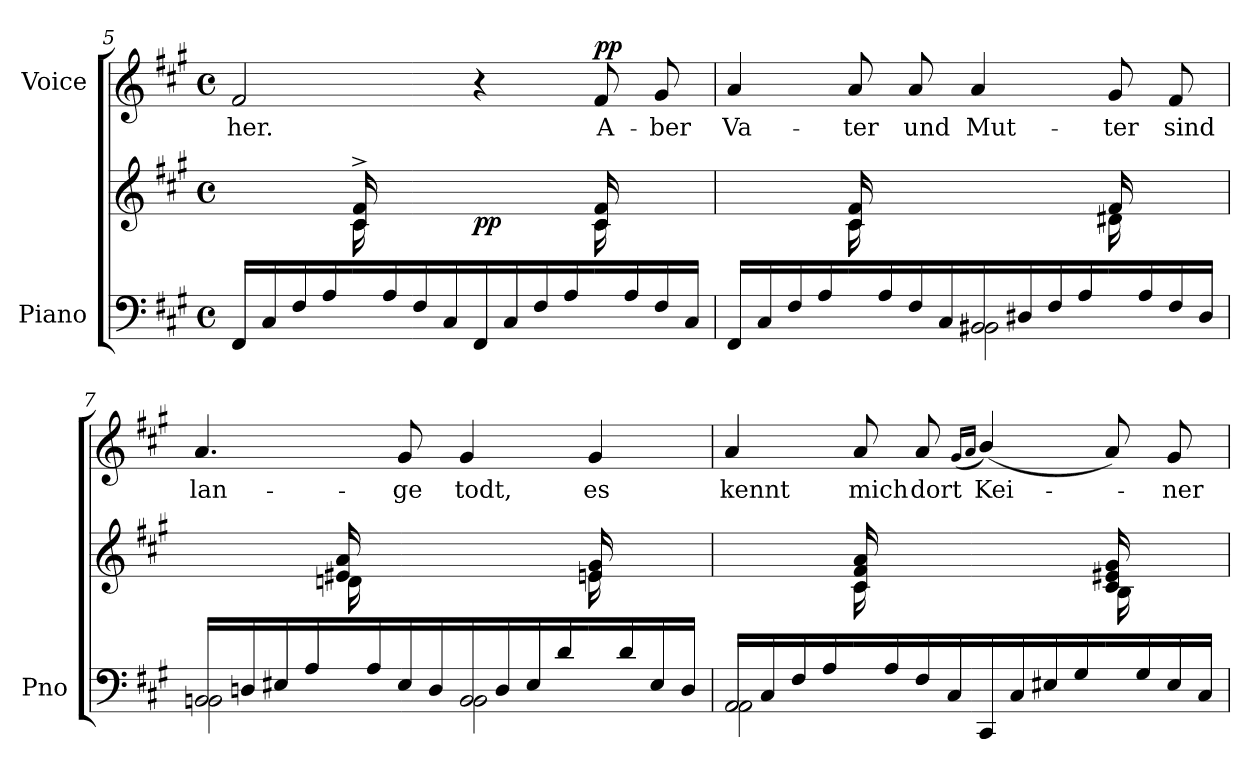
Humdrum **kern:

**kern	**kern	**dynam	**kern	**text	**dynam
*part2	*part2	*part2	*part1	*part1	*part1
*staff3	*staff2	*staff2/3	*staff1	*staff1	*staff1
*I"Piano	*	*	*I"Voice	*	*
*I'Pno	*	*	*	*	*
*clefF4	*clefG2	*	*clefG2	*	*
*k[f#c#g#]	*k[f#c#g#]	*	*k[f#c#g#]	*	*
*M4/4	*M4/4	*	*M4/4	*	*
*met(c)	*met(c)	*	*met(c)	*	*
=5	=5	=5	=5	=5	=5
*	*^	*	*	*	*
!	!	!	!	!	!LO:LY:b	!
16FF#/LL	4ryy	4ryy	.	2f#/	her.	.
16C#/	.	.	.	.	.	.
16F#/	.	.	.	.	.	.
16A/JJ	.	.	.	.	.	.
16ryy	16c#/^ 16f#/^	(16c#\LL	.	.	.	.
16A/	16ryy	4..ryy	.	.	.	.
16F#/	8ryy	.	.	.	.	.
16C#/JJ)	.	.	.	.	.	.
!	!	!	!LO:DY:b	!	!	!
16FF#/LL	4ryy	.	pp	4r	.	.
16C#/	.	.	.	.	.	.
16F#/	.	.	.	.	.	.
16A/JJ	.	.	.	.	.	.
!	!	!	!	!	!LO:LY:b	!LO:DY:a
16ryy	16c#/ 16f#/	(16c#\LL	.	8f#/	A-	pp
16A/	16ryy	8.ryy	.	.	.	.
!	!	!	!	!	!LO:LY:b	!
16F#/	8ryy	.	.	8g#/	-ber	.
16C#/JJ)	.	.	.	.	.	.
=6	=6	=6	=6	=6	=6	=6
*^	*	*	*	*	*	*
!	!	!	!	!	!	!LO:LY:b	!
16FF#/LL	2rGGyy	4ryy	4ryy	.	4a/	Va-	.
16C#/	.	.	.	.	.	.	.
16F#/	.	.	.	.	.	.	.
16A/JJ	.	.	.	.	.	.	.
!	!	!	!	!	!	!LO:LY:b	!
16ryy	.	16c#/ 16f#/	(16c#\LL	.	8a/	-ter	.
16A/	.	16ryy	4..ryy	.	.	.	.
!	!	!	!	!	!	!LO:LY:b	!
16F#/	.	8ryy	.	.	8a/	und	.
16C#/JJ)	.	.	.	.	.	.	.
!LO:N:head=open	!	!	!	!	!	!LO:LY:b	!
16BB#X/LL	2BB#\	4ryy	.	.	4a/	Mut-	.
16D#X/	.	.	.	.	.	.	.
16F#/	.	.	.	.	.	.	.
16A/JJ	.	.	.	.	.	.	.
!	!	!	!	!	!	!LO:LY:b	!
16ryy	.	16f#/	(16d#X\LL	.	8g#/	-ter	.
16A/	.	16ryy	8.ryy	.	.	.	.
!	!	!	!	!	!	!LO:LY:b	!
16F#/	.	8ryy	.	.	8f#/	sind	.
16D#/JJ)	.	.	.	.	.	.	.
!!LO:LB:g=z
=7	=7	=7	=7	=7	=7	=7	=7
!LO:N:head=open	!	!	!	!	!	!LO:LY:b	!
16BB/LL	2BBn\	4ryy	4ryy	.	4.a/	lan-	.
16Dn/	.	.	.	.	.	.	.
16E#X/	.	.	.	.	.	.	.
16A/JJ	.	.	.	.	.	.	.
16ryy	.	16e#X/ 16a/	(16dn\LL	.	.	.	.
16A/	.	16ryy	4..ryy	.	.	.	.
!	!	!	!	!	!	!LO:LY:b	!
16E#/	.	8ryy	.	.	8g#/	-ge	.
16D/JJ)	.	.	.	.	.	.	.
!LO:N:head=open	!	!	!	!	!	!LO:LY:b	!
16BB/LL	2BB\	4ryy	.	.	4g#/	todt,	.
16D/	.	.	.	.	.	.	.
16E#/	.	.	.	.	.	.	.
16d/JJ	.	.	.	.	.	.	.
!	!	!	!	!	!	!LO:LY:b	!
16ryy	.	16e#/ 16g#/	(16e\LL	.	4g#/	es	.
16d/	.	16ryy	8.ryy	.	.	.	.
16E#/	.	8ryy	.	.	.	.	.
16D/JJ)	.	.	.	.	.	.	.
=8	=8	=8	=8	=8	=8	=8	=8
!LO:N:head=open	!	!	!	!	!	!LO:LY:b	!
16AA/LL	2AA\	4ryy	4ryy	.	4a/	kennt	.
16C#/	.	.	.	.	.	.	.
16F#/	.	.	.	.	.	.	.
16A/JJ	.	.	.	.	.	.	.
!	!	!	!	!	!	!LO:LY:b	!
16ryy	.	16c#/ 16f#/ 16a/	(16c#\LL	.	8a/	mich	.
16A/	.	16ryy	4..ryy	.	.	.	.
!	!	!	!	!	!	!LO:LY:b	!
16F#/	.	8ryy	.	.	8a/	dort	.
16C#/JJ)	.	.	.	.	.	.	.
.	.	.	.	.	(16qg#/LL	.	.
.	.	.	.	.	16qa/JJ	.	.
!	!	!	!	!	!	!LO:LY:b	!
16CC#/LL	2ryy	4ryy	.	.	(4b/)	Kei-	.
16C#/	.	.	.	.	.	.	.
16E#X/	.	.	.	.	.	.	.
16G#/JJ	.	.	.	.	.	.	.
16ryy	.	16c#/ 16e#X/ 16g#/	(16B\LL	.	8a/)	.	.
16G#/	.	16ryy	8.ryy	.	.	.	.
!	!	!	!	!	!	!LO:LY:b	!
16E#/	.	8ryy	.	.	8g#/	-ner	.
16C#/JJ)	.	.	.	.	.	.	.
*v	*v	*	*	*	*	*	*
*	*v	*v	*	*	*	*
=	=	=	=	=	=
*-	*-	*-	*-	*-	*-
